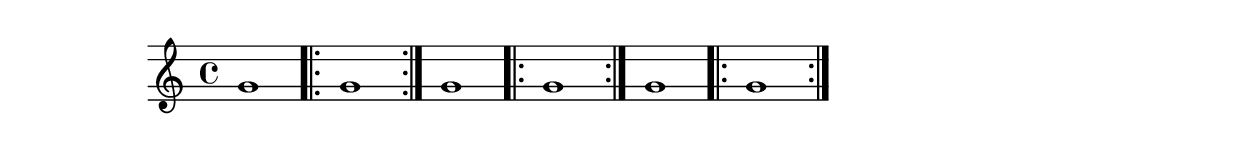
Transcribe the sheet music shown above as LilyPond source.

%% DO NOT EDIT this file manually; it is automatically
%% generated from LSR http://lsr.di.unimi.it
%% Make any changes in LSR itself, or in Documentation/snippets/new/ ,
%% and then run scripts/auxiliar/makelsr.py
%%
%% This file is in the public domain.
\version "2.18.0"

\header {
  lsrtags = "scheme-language, symbols-and-glyphs"

  texidoc = "
If you want to customize the position and/or number of dots in repeat
sign bar lines, you can define new custom bar lines or redefine the way
 default repeat signs are drawn.  This snippet shows how.  This may be
particularly helpful when using a staff with custom line-positions, as
shown in this snippet.

"
  doctitle = "Customizing the position and number of dots in repeat sign bar lines"
} % begin verbatim

% \version "2.18.0"

#(define ((make-custom-dot-bar-line dot-positions) grob extent)

   "Draw dots (repeat sign dots) at @var{dot-positions}. The
coordinates of @var{dot-positions} are equivalent to the
coordinates of @code{StaffSymbol.line-positions}, a dot-position
of X and a line-position of X indicate the same vertical position."

   (let* ((staff-space (ly:staff-symbol-staff-space grob))
          (dot (ly:font-get-glyph (ly:grob-default-font grob) "dots.dot"))
          (stencil empty-stencil))
     (for-each
      (lambda (dp)
        (set! stencil (ly:stencil-add stencil
                        (ly:stencil-translate-axis dot (* dp (/ staff-space 2)) Y))))
      dot-positions)
     stencil))

% With the procedure above we can define custom bar-lines, for example,
% one that resembles standard repeat sign bar lines except it has
% three dots at staff positions -3, 0, and 3.

#(add-bar-glyph-print-procedure "*" (make-custom-dot-bar-line '(-3 0 3)))
\defineBarLine ".|*" #'("" "*" "")
\defineBarLine "*|." #'("" "*" "")

% We can also customize the dot positions used in all default repeat signs
% by redefining the print procedure of the colon bar glyph (":"). On a staff
% with line-positions of '(-4 -2 2 4) the default repeat sign dots appear
% at '(-3 3), but we can put them at '(-1 1) instead.

#(add-bar-glyph-print-procedure ":" (make-custom-dot-bar-line '(-1 1)))


\new Staff \with {
  \override StaffSymbol.line-positions = #'(-4 -2 2 4)
  \override StaffSymbol.staff-space = #1.3
} {
  \relative f' {
    g1
    \bar ".|*"
    g
    \bar "*|."
    g
    \bar ".|:"
    g
    \bar ":|."
    g
    \repeat volta 2 {
      g
    }
  }
}
